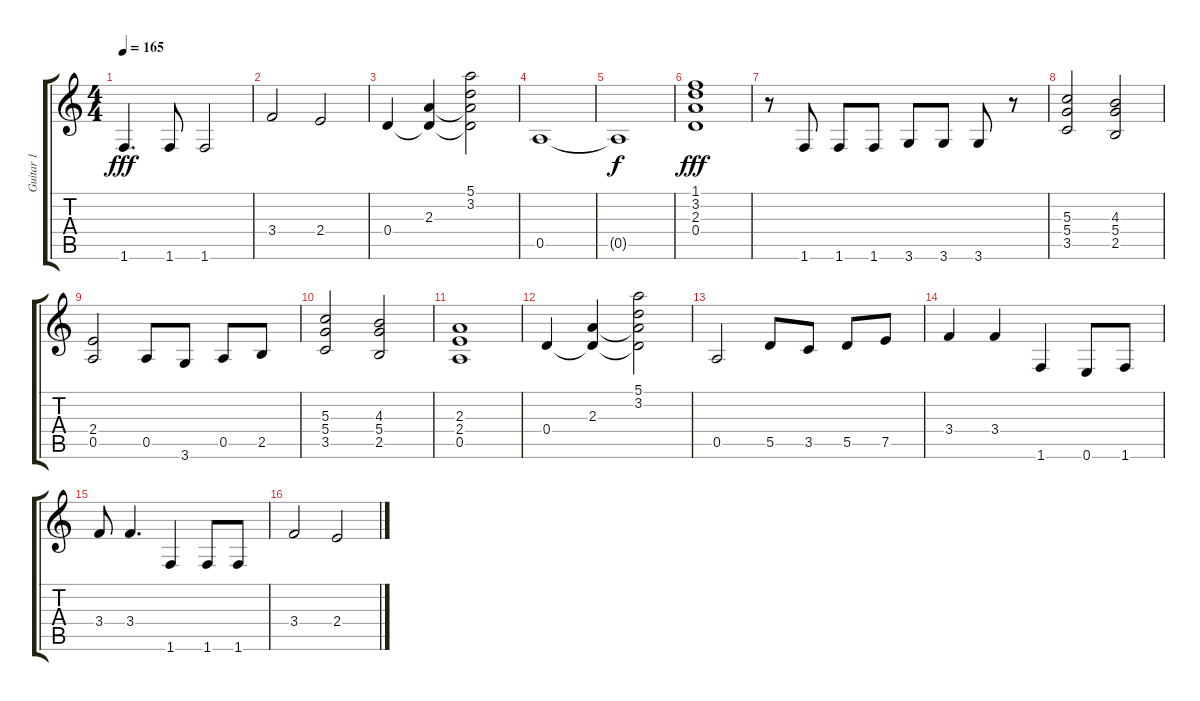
\track ("Guitar 1" "Guitar 1") {instrument distortionguitar}
\staff {score tabs}
\tuning (E4 B3 G3 D3 A2 E2) {hide}
\ts (4 4)
\tempo 165
\clef g2
\ks c
1.6.4{d dy fff} 1.6.8 1.6.2 |
3.4.2 2.4.2 |
0.4.4 (2.3 0.4{t}).4 (5.1 3.2 2.3{t} 0.4{t}).2 |
0.5.1 |
0.5{t}.1{dy f} |
(1.1 3.2 2.3 0.4).1{dy fff} |
r.8 1.6.8 1.6.8 1.6.8 3.6.8 3.6.8 3.6.8 r.8 |
(5.3 5.4 3.5).2 (4.3 5.4 2.5).2 |
(2.4 0.5).2 0.5.8 3.6.8 0.5.8 2.5.8 |
(5.3 5.4 3.5).2 (4.3 5.4 2.5).2 |
(2.3 2.4 0.5).1 |
0.4.4 (2.3 0.4{t}).4 (5.1 3.2 2.3{t} 0.4{t}).2 |
0.5.2 5.5.8 3.5.8 5.5.8 7.5.8 |
3.4.4 3.4.4 1.6.4 0.6.8 1.6.8 |
3.4.8 3.4.4{d} 1.6.4 1.6.8 1.6.8 |
3.4.2 2.4.2
